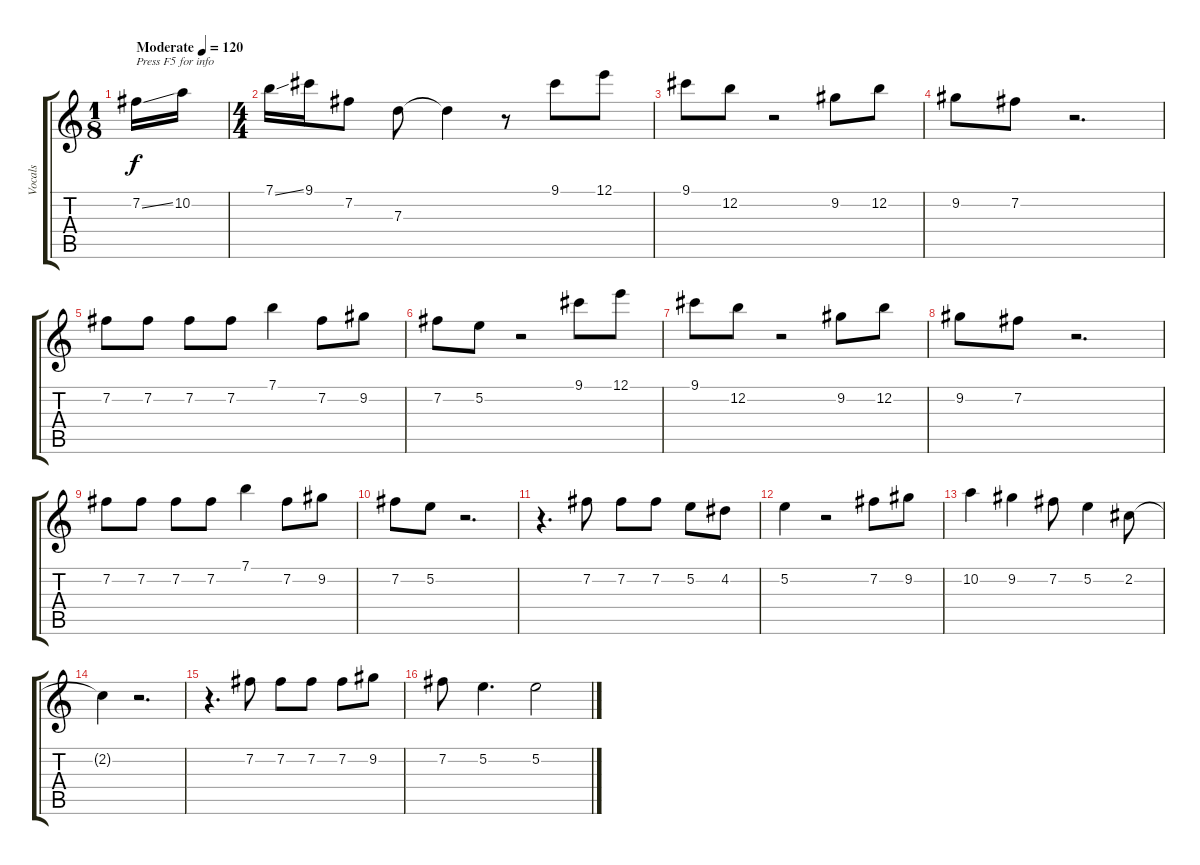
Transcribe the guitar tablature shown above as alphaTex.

\track ("Vocals" "Vocals") {instrument acousticguitarnylon}
\staff {score tabs}
\tuning (E4 B3 G3 D3 A2 E2) {hide}
\ts (1 8)
\tempo (120 "Moderate")
\clef g2
\ks c
7.2{ss}.16{txt "Press F5 for info" dy f instrument acousticguitarnylon} 10.2.16 |
\ts (4 4)
7.1{ss}.16 9.1.16 7.2.8 7.3.8 7.3{t}.4 r.8 9.1.8 12.1.8 |
9.1.8 12.2.8 r.2 9.2.8 12.2.8 |
9.2.8 7.2.8 r.2{d} |
7.2.8 7.2.8 7.2.8 7.2.8 7.1.4 7.2.8 9.2.8 |
7.2.8 5.2.8 r.2 9.1.8 12.1.8 |
9.1.8 12.2.8 r.2 9.2.8 12.2.8 |
9.2.8 7.2.8 r.2{d} |
7.2.8 7.2.8 7.2.8 7.2.8 7.1.4 7.2.8 9.2.8 |
7.2.8 5.2.8 r.2{d} |
r.4{d} 7.2.8 7.2.8 7.2.8 5.2.8 4.2.8 |
5.2.4 r.2 7.2.8 9.2.8 |
10.2.4 9.2.4 7.2.8 5.2.4 2.2.8 |
2.2{t}.4 r.2{d} |
r.4{d} 7.2.8 7.2.8 7.2.8 7.2.8 9.2.8 |
7.2.8 5.2.4{d} 5.2.2
